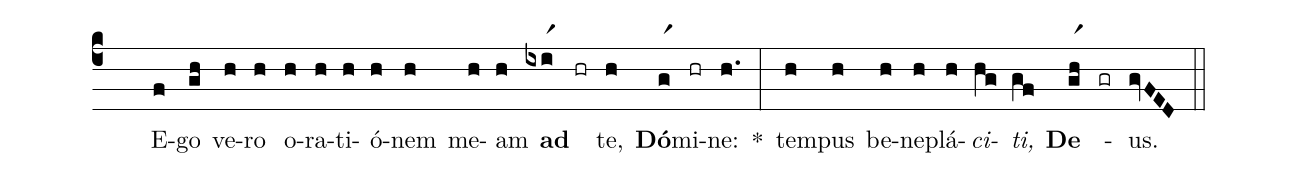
%%
(c4)
( )E(f)go(gh) ve(h)ro(h) o(h)ra(h)ti(h)ó(h)nem(h) me(h)am(h) <b>ad</b>(ixir1)  (hr) te,(h) <b>Dó</b>(gr1)mi(hr)ne:(h.) *(:)
tem(h)pus(h) be(h)ne(h)plá(h)<i>ci</i>(hg)<i>ti,</i>(gf) <b>De</b>(ghr1) -(gr) us.(gvFED) (::)
